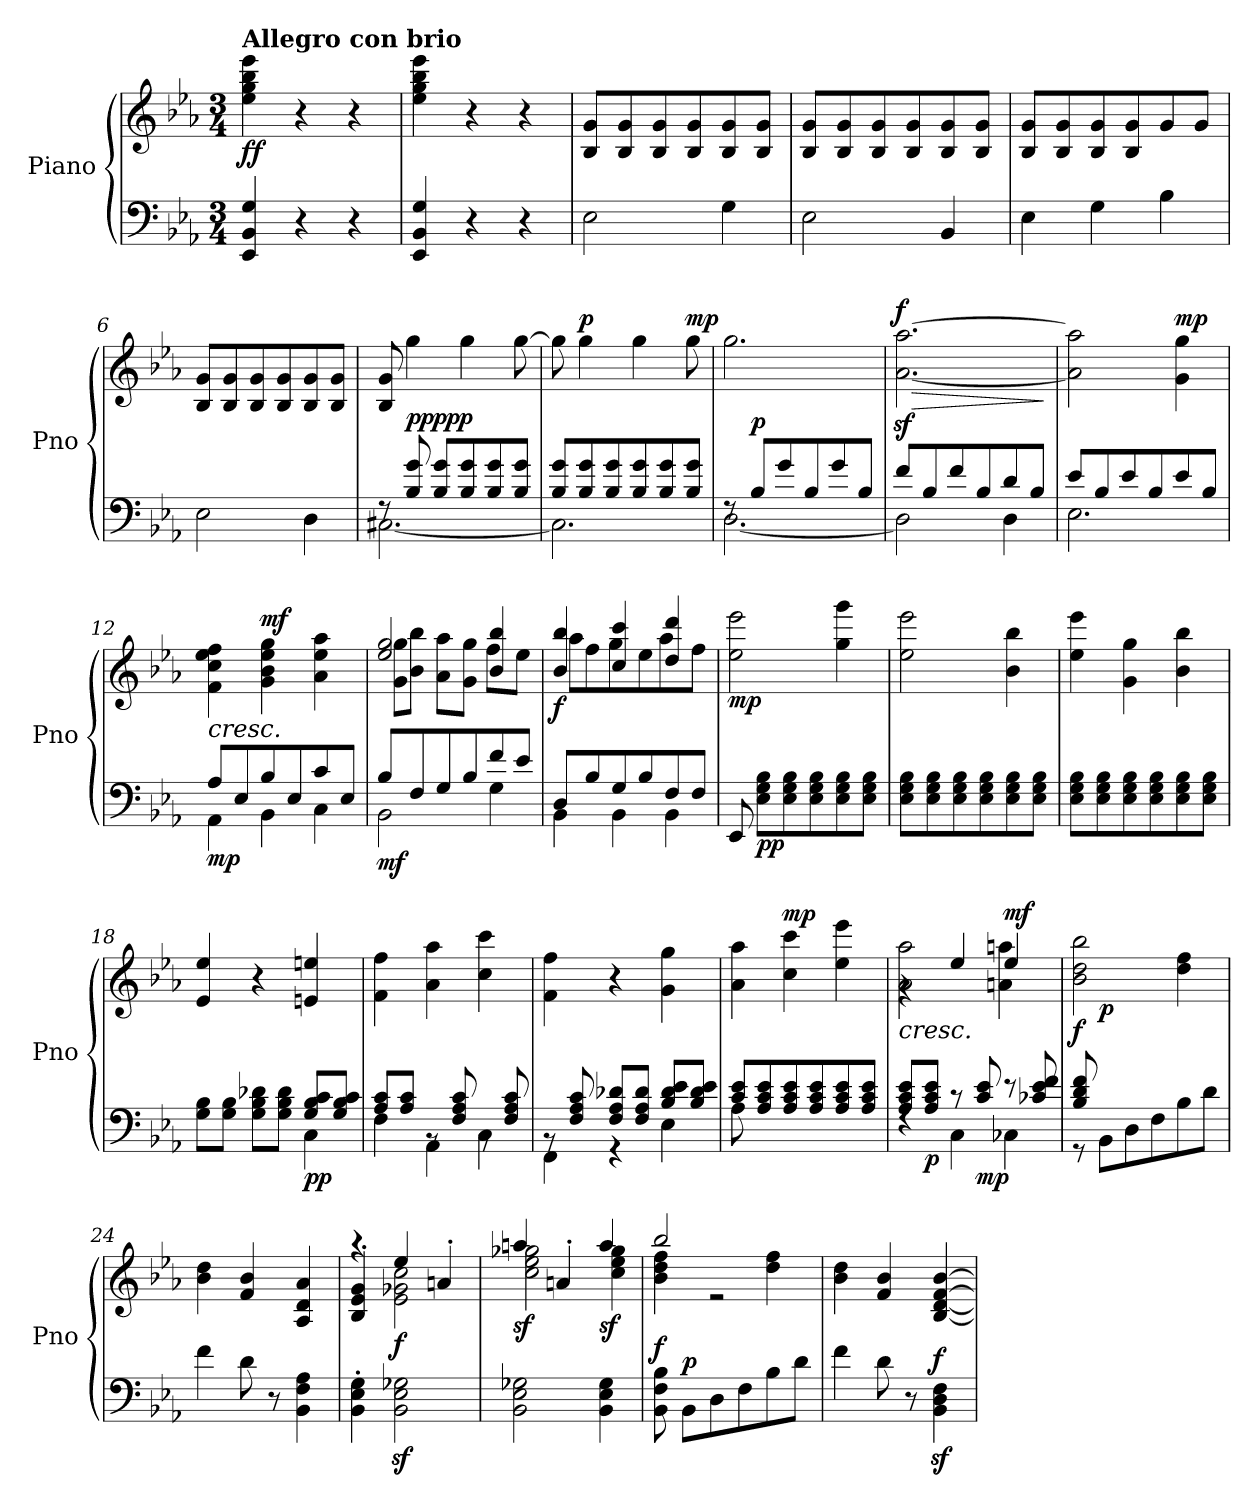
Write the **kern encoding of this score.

**kern	**kern	**dynam
*part1	*part1	*part1
*staff2	*staff1	*staff1/2
*I"Piano	*	*
*I'Pno	*	*
*clefF4	*clefG2	*
*k[b-e-a-]	*k[b-e-a-]	*
*M3/4	*M3/4	*
=1	=1	=1
!	!LO:TX:a:B:t=Allegro con brio	!
!	!	!LO:DY:b
4EE-/ 4BB-/ 4G/	4ee-\ 4gg\ 4bb-\ 4eee-\	ff
4r	4r	.
4r	4r	.
=2	=2	=2
4EE-/ 4BB-/ 4G/	4ee-\ 4gg\ 4bb-\ 4eee-\	.
4r	4r	.
4r	4r	.
=3	=3	=3
!	!	!LO:DY:a=2
!	!	!LO:DY:n=1:a
2E-\	8B-/ 8g/L	mp ppp
.	8B-/ 8g/	.
.	8B-/ 8g/	.
.	8B-/ 8g/	.
4G\	8B-/ 8g/	.
.	8B-/ 8g/J	.
=4	=4	=4
2E-\	8B-/ 8g/L	.
.	8B-/ 8g/	.
.	8B-/ 8g/	.
.	8B-/ 8g/	.
4BB-/	8B-/ 8g/	.
.	8B-/ 8g/J	.
=5	=5	=5
4E-\	8B-/ 8g/L	.
.	8B-/ 8g/	.
4G\	8B-/ 8g/	.
.	8B-/ 8g/	.
4B-\	8g/	.
.	8g/J	.
=6	=6	=6
2E-\	8B-/ 8g/L	.
.	8B-/ 8g/	.
.	8B-/ 8g/	.
.	8B-/ 8g/	.
4D\	8B-/ 8g/	.
.	8B-/ 8g/J	.
!!LO:LB:g=z
=7	=7	=7
*^	*	*
8rF	[2.C#X\	8B-/ 8g/	.
!	!	!	!LO:DY:a=2
!	!	!	!LO:DY:n=1:a
8B-/ 8g/	.	4gg\	ppp pp
8B-/ 8g/L	.	.	.
8B-/ 8g/	.	4gg\	.
8B-/ 8g/	.	.	.
8B-/ 8g/J	.	[8gg\	.
=8	=8	=8	=8
8B-/ 8g/L	2.C#\]	8gg\]	.
!	!	!	!LO:DY:a
8B-/ 8g/	.	4gg\	p
8B-/ 8g/	.	.	.
8B-/ 8g/	.	4gg\	.
8B-/ 8g/	.	.	.
!	!	!	!LO:DY:a
8B-/ 8g/J	.	8gg\	mp
=9	=9	=9	=9
!	!	!	!LO:DY:b=2
!	!	!	!LO:DY:n=1:a
8rF	[2.D\	2.gg\	p mf
!	!	!	!LO:DY:n=2:a=2
8B-/L	.	.	p
8g/	.	.	.
8B-/	.	.	.
8g/	.	.	.
8B-/J	.	.	.
=10	=10	=10	=10
!	!	!	!LO:HP:b
!	!	!	!LO:DY:n=1:a
8f/L	2D\]	[2.a-\z< [2.aa-\z<	> f
8B-/	.	.	.
8f/	.	.	.
8B-/	.	.	.
8d/	4D\	.	.
8B-/J	.	.	.
*v	*v	*	*
.	.	]
=11	=11	=11
*^	*	*
8e-/L	2.E-\	2a-\] 2aa-\]	.
8B-/	.	.	.
8e-/	.	.	.
8B-/	.	.	.
!	!	!	!LO:DY:a
8e-/	.	4g\ 4gg\	mp
8B-/J	.	.	.
=12	=12	=12	=12
!	!	!	!LO:HP:b
!	!	!	!LO:DY:n=1:b=2
8A-/L	4AA-\	4f\ 4cc\ 4ee-\ 4ff\	< mp
8E-/	.	.	.
!	!	!	!LO:DY:n=2:a
8B-/	4BB-\	4g\ 4b-\ 4ee-\ 4gg\	mf
8E-/	.	.	.
8c/	4C\	4a-\ 4ee-\ 4aa-\	.
8E-/J	.	.	.
!!LO:LB:g=z
=13	=13	=13	=13
*	*	*^	*
!	!	!	!	!LO:DY:b=2
8B-/L	2BB-\	2ee-/ 2gg/	8g\ 8gg\L	mf
8F/	.	.	8b-\ 8bb-\J	.
8G/	.	.	8a-\ 8aa-\L	.
8B-/	.	.	8g\ 8gg\J	.
8f/	4G\	4b-/ 4bb-/	8ff\L	.
8e-/J	.	.	8ee-\J	[
=14	=14	=14	=14	=14
!	!	!	!	!LO:DY:b
8D/L	4BB-\	4b-/ 4bb-/	8aa-\L	f
8B-/	.	.	8ff\	.
8G/	4BB-\	4cc/ 4ccc/	8gg\	.
8B-/	.	.	8ee-\	.
8F/	4BB-\	4dd/ 4ddd/	8aa-\	.
8F/J	.	.	8ff\J	.
*v	*v	*	*	*
=15	=15	=15	=15
!	!	!	!LO:DY:b
*	*v	*v	*
8EE-/	2ee-\ 2eee-\	mp
!	!	!LO:DY:b=2
8E-\ 8G\ 8B-\L	.	pp
8E-\ 8G\ 8B-\	.	.
8E-\ 8G\ 8B-\	.	.
8E-\ 8G\ 8B-\	4gg\ 4ggg\	.
8E-\ 8G\ 8B-\J	.	.
=16	=16	=16
8E-\ 8G\ 8B-\L	2ee-\ 2eee-\	.
8E-\ 8G\ 8B-\	.	.
8E-\ 8G\ 8B-\	.	.
8E-\ 8G\ 8B-\	.	.
8E-\ 8G\ 8B-\	4b-\ 4bb-\	.
8E-\ 8G\ 8B-\J	.	.
=17	=17	=17
8E-\ 8G\ 8B-\L	4ee-\ 4eee-\	.
8E-\ 8G\ 8B-\	.	.
8E-\ 8G\ 8B-\	4g\ 4gg\	.
8E-\ 8G\ 8B-\	.	.
8E-\ 8G\ 8B-\	4b-\ 4bb-\	.
8E-\ 8G\ 8B-\J	.	.
=18	=18	=18
*^	*	*
8G\ 8B-\L	2ryy	4e-/ 4ee-/	.
8G\ 8B-\J	.	.	.
8G\ 8B-\ 8d-X\L	.	4r	.
8G\ 8B-\ 8d-\J	.	.	.
!	!	!	!LO:DY:b=2
8G/ 8B-/ 8c/L	4C\	4en/ 4een/	pp
8G/ 8B-/ 8c/J	.	.	.
!!LO:LB:g=z
=19	=19	=19	=19
8A-/ 8c/L	4F\	4f\ 4ff\	.
8A-/ 8c/J	.	.	.
8rBB	4AA-\	4a-\ 4aa-\	.
8F/ 8A-/ 8c/	.	.	.
8rBB	4C\	4cc\ 4ccc\	.
8F/ 8A-/ 8c/	.	.	.
=20	=20	=20	=20
8rBB	4FF\	4f\ 4ff\	.
8F/ 8A-/ 8c/	.	.	.
8F/ 8A-/ 8d-X/L	4r	4r	.
8F/ 8A-/ 8d-/J	.	.	.
8B-/ 8d-/ 8e-/L	4E-\	4g\ 4gg\	.
8B-/ 8d-/ 8e-/J	.	.	.
=21	=21	=21	=21
8c/ 8e-/L	8A-\	4a-\ 4aa-\	.
8A-/ 8c/ 8e-/	2ryy	.	.
!	!	!	!LO:DY:a
8A-/ 8c/ 8e-/	.	4cc\ 4ccc\	mp
8A-/ 8c/ 8e-/	.	.	.
8A-/ 8c/ 8e-/	.	4ee-\ 4eee-\	.
8A-/ 8c/ 8e-/J	8ryy	.	.
=22	=22	=22	=22
!	!	!	!LO:HP:b
*	*	*^	*
8A-/ 8c/ 8e-/L	4rF	4rg	2a-\ 2aa-\	<
!	!	!	!	!LO:DY:b=2
8A-/ 8c/ 8e-/J	.	.	.	p
8r	4C\	4ee-/	.	.
!	!	!	!	!LO:DY:b=2
8c/ 8e-/	.	.	.	mp
!	!	!	!	!LO:DY:a
8r	4C-X\	4ee-/	4an\ 4aan\	mf
8c-X/ 8e-/ 8f/	.	.	.	.
*v	*v	*	*	*
*	*v	*v	*
.	.	[
=23	=23	=23
*^	*	*
!	!	!	!LO:DY:b
*	*	*^	*
8B-/ 8d/ 8f/	8r	2b-\ 2dd\ 2bb-\	8ryy	f
!	!	!	!	!LO:DY:b
8ryy	8BB-\L	.	2ryy	p
2ryy	8D\	.	.	.
.	8F\	.	.	.
.	8B-\	4dd\ 4ff\	.	.
.	8d\J	.	8ryy	.
*v	*v	*	*	*
*	*v	*v	*
=24	=24	=24
4f\	4b-\ 4dd\	.
8d\	4f/ 4b-/	.
8r	.	.
4BB-\ 4F\ 4A-\	4A-/ 4d/ 4a-/	.
!!LO:LB:g=z
=25	=25	=25
*	*^	*
4BB-\' 4E-\' 4G\'	4B-/' 4e-/' 4g/'	4raa	.
!	!	!	!LO:DY:b
2BB-\z> 2E-\z> 2G-X\z>	4ee-/	2e-\ 2g-X\ 2cc\	f
.	4an'/	.	.
=26	=26	=26	=26
!	!	!	!LO:DY:b
2BB-\ 2E-\ 2G-X\	4aan/	2cc\ 2ee-\ 2gg-X\	sf
.	4an'/	.	.
!	!	!	!LO:DY:b
4BB-\ 4E-\ 4G-\	4aa/	4cc\ 4ee-\ 4gg-\	sf
=27	=27	=27	=27
!	!	!	!LO:DY:a=2
8BB-\ 8F\ 8B-\	2bb-/	4b-\ 4dd\ 4ff\	f
!	!	!	!LO:DY:a=2
8BB-\L	.	.	p
8D\	.	2r	.
8F\	.	.	.
8B-\	4dd\ 4ff\	.	.
8d\J	.	.	.
*	*v	*v	*
=28	=28	=28
4f\	4b-\ 4dd\	.
8d\	4f/ 4b-/	.
8r	.	.
!	!	!LO:DY:a=2
4BB-\z> 4D\z> 4F\z>	[4B-/ [4d/ [4f/ [4b-/	f
=	=	=
*-	*-	*-
